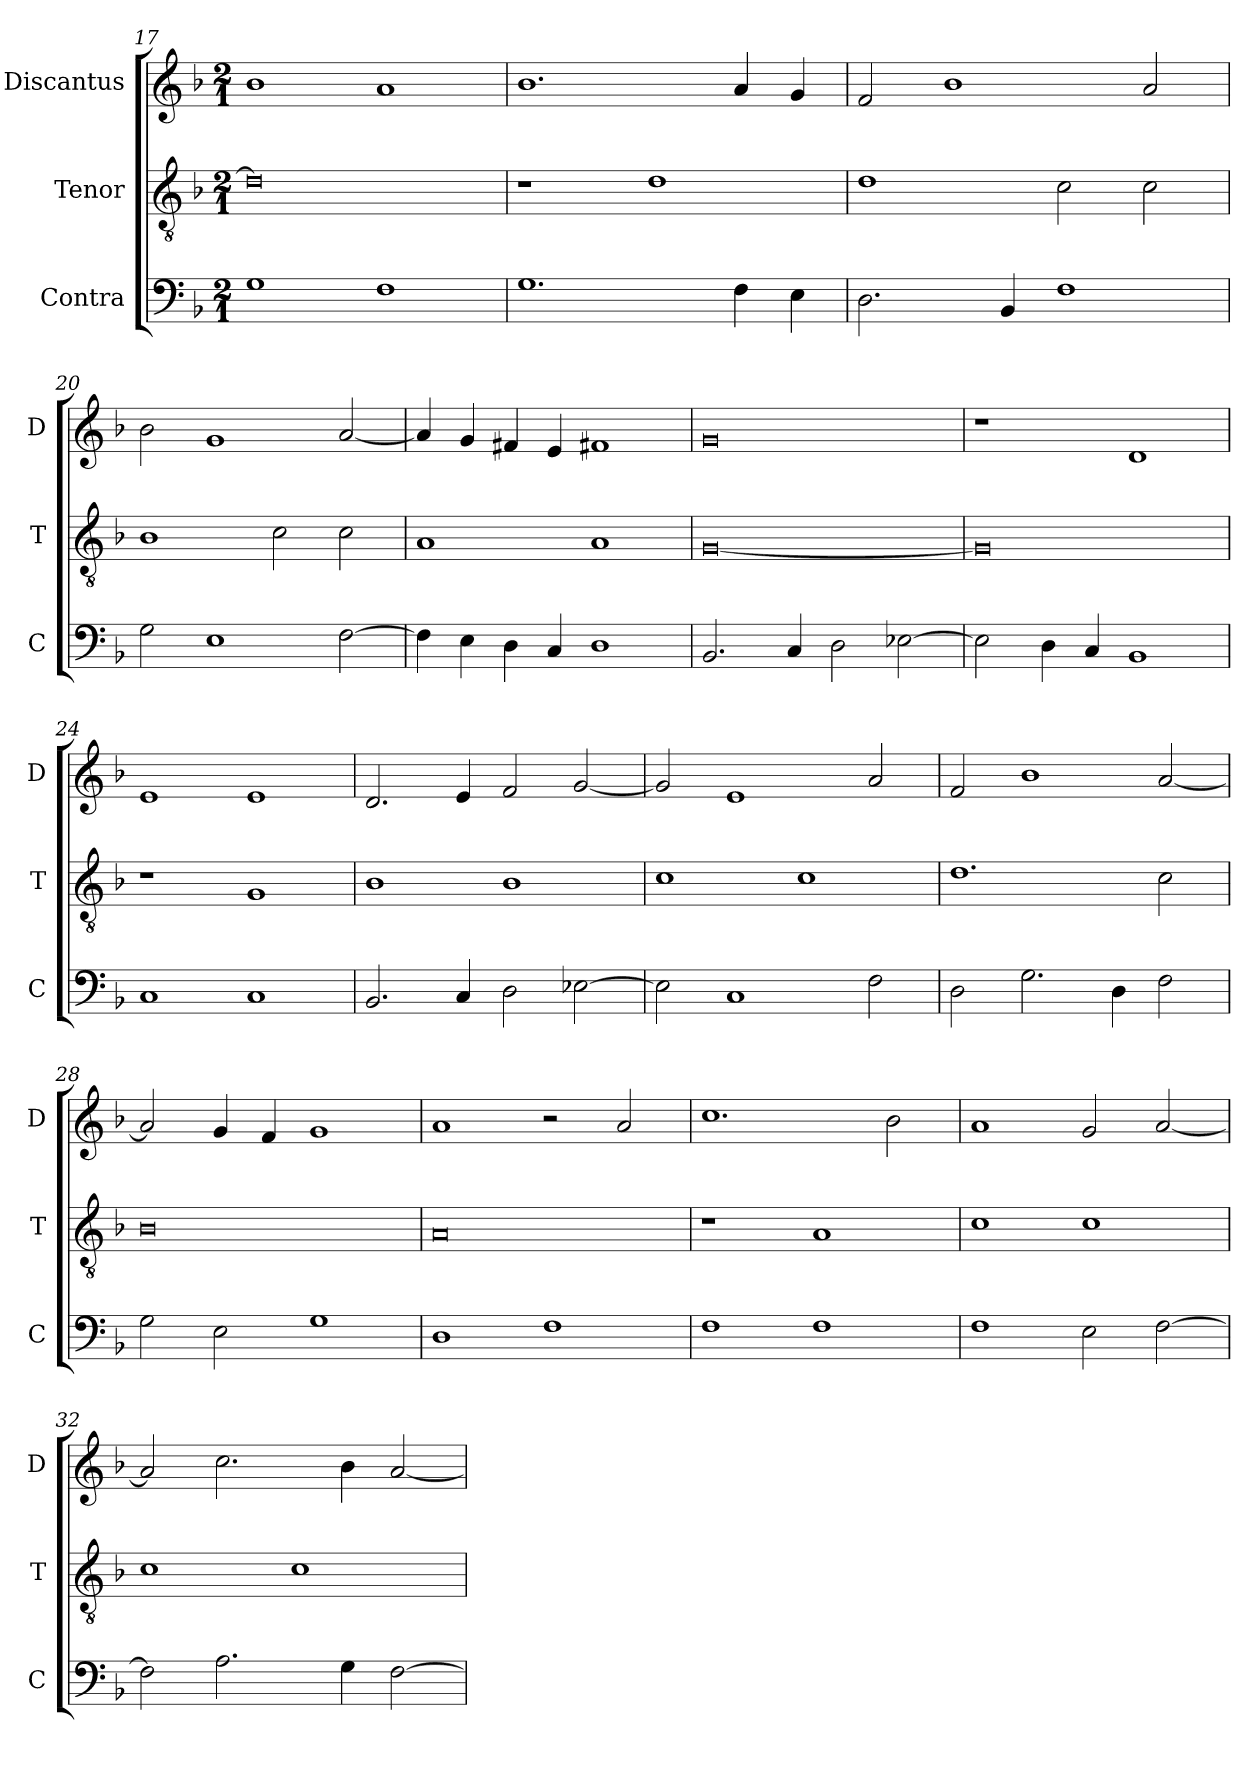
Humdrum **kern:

**kern	**kern	**kern
*part3	*part2	*part1
*staff3	*staff2	*staff1
*I"Contra	*I"Tenor	*I"Discantus
*I'C	*I'T	*I'D
*clefF4	*clefGv2	*clefG2
*k[b-]	*k[b-]	*k[b-]
*M2/1	*M2/1	*M2/1
=17	=17	=17
1G	0d]	1b-
1F	.	1a
=18	=18	=18
1.G	1r	1.b-
.	1d	.
4F\	.	4a/
4E\	.	4g/
=19	=19	=19
2.D\	1d	2f/
.	.	1b-
4BB-/	.	.
1F	2c\	.
.	2c\	2a/
=20	=20	=20
2G\	1B-	2b-\
1E	.	1g
.	2c\	.
[2F\	2c\	[2a/
=21	=21	=21
4F\]	1A	4a/]
4E\	.	4g/
4D\	.	4f#X/
4C/	.	4e/
1D	1A	1f#X
=22	=22	=22
2.BB-/	[0G	0g
4C/	.	.
2D\	.	.
[2E-X\	.	.
=23	=23	=23
2E-\]	0G]	1r
4D\	.	.
4C/	.	.
1BB-	.	1d
=24	=24	=24
1C	1r	1e
1C	1G	1e
=25	=25	=25
2.BB-/	1B-	2.d/
4C/	.	4e/
2D\	1B-	2f/
[2E-X\	.	[2g/
=26	=26	=26
2E-\]	1c	2g/]
1C	.	1e
.	1c	.
2F\	.	2a/
=27	=27	=27
2D\	1.d	2f/
2.G\	.	1b-
4D\	.	.
2F\	2c\	[2a/
=28	=28	=28
2G\	0B-	2a/]
2E\	.	4g/
.	.	4f/
1G	.	1g
=29	=29	=29
1D	0A	1a
1F	.	2r
.	.	2a/
=30	=30	=30
1F	1r	1.cc
1F	1A	.
.	.	2b-\
=31	=31	=31
1F	1c	1a
2E\	1c	2g/
[2F\	.	[2a/
=32	=32	=32
2F\]	1c	2a/]
2.A\	.	2.cc\
.	1c	.
4G\	.	4b-\
[2F\	.	[2a/
=	=	=
*-	*-	*-
